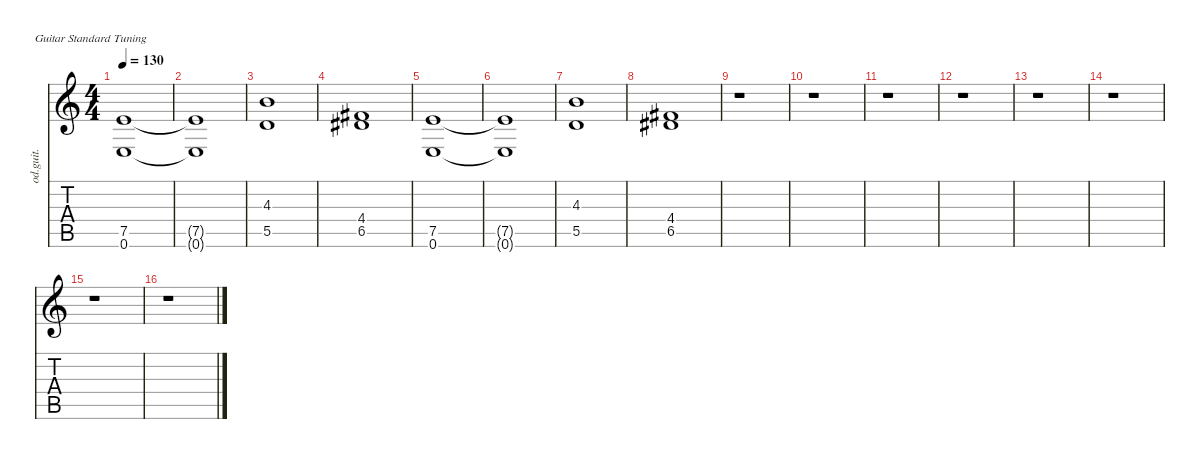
\defaultSystemsLayout 4
\hideDynamics
\bracketExtendMode nobrackets
\otherSystemsTrackNameOrientation horizontal
\track ("Overdriven Guitar I" "od.guit.") {instrument overdrivenguitar}
\staff {score tabs}
\tuning (E4 B3 G3 D3 A2 E2)
\ts (4 4)
\tempo 130
\clef g2
\ks c
(7.5 0.6).1{dy f beam Up} |
(7.5{t} 0.6{t}).1{beam Up} |
(4.3 5.5).1{beam Up} |
(4.4{acc #} 6.5{acc #}).1{beam Up} |
(7.5 0.6).1{beam Up} |
(7.5{t} 0.6{t}).1{beam Up} |
(4.3 5.5).1{beam Up} |
(4.4{acc #} 6.5{acc #}).1{beam Up} |
r.1{beam Down} |
r.1{beam Down} |
r.1{beam Down} |
r.1{beam Down} |
r.1{beam Down} |
r.1{beam Down} |
r.1{beam Down} |
r.1{beam Down}
